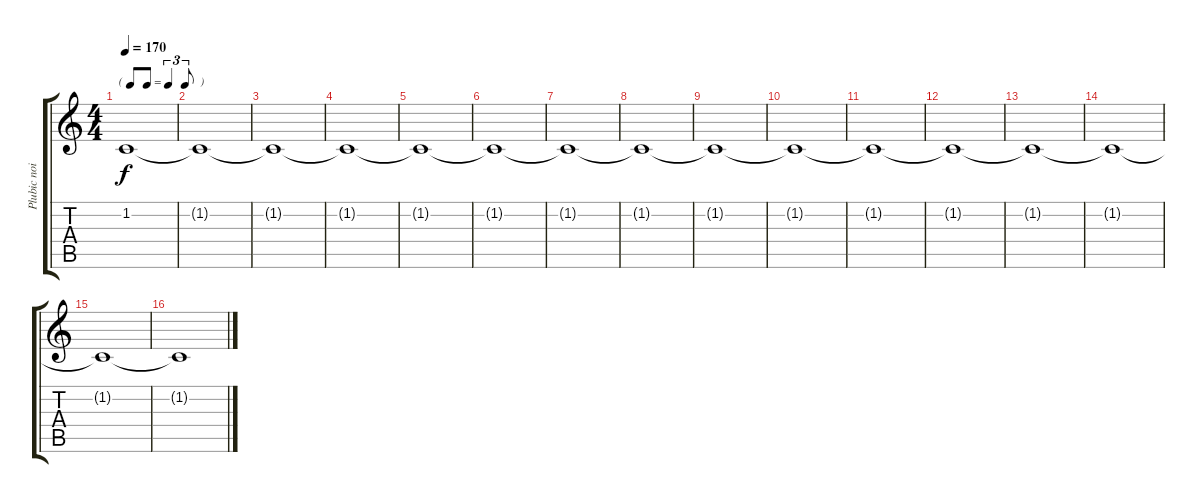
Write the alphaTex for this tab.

\track ("Plubic noise" "Plubic noi") {instrument applause}
\staff {score tabs}
\tuning (E4 B3 G3 D3 A2 E2) {hide}
\ts (4 4)
\tf triplet8th
\tempo 170
\clef g2
\ks c
1.2{t}.1{dy f} |
1.2{t}.1 |
1.2{t}.1 |
1.2{t}.1 |
1.2{t}.1 |
1.2{t}.1 |
1.2{t}.1 |
1.2{t}.1 |
1.2{t}.1 |
1.2{t}.1 |
1.2{t}.1 |
1.2{t}.1 |
1.2{t}.1 |
1.2{t}.1 |
1.2{t}.1 |
1.2{t}.1
